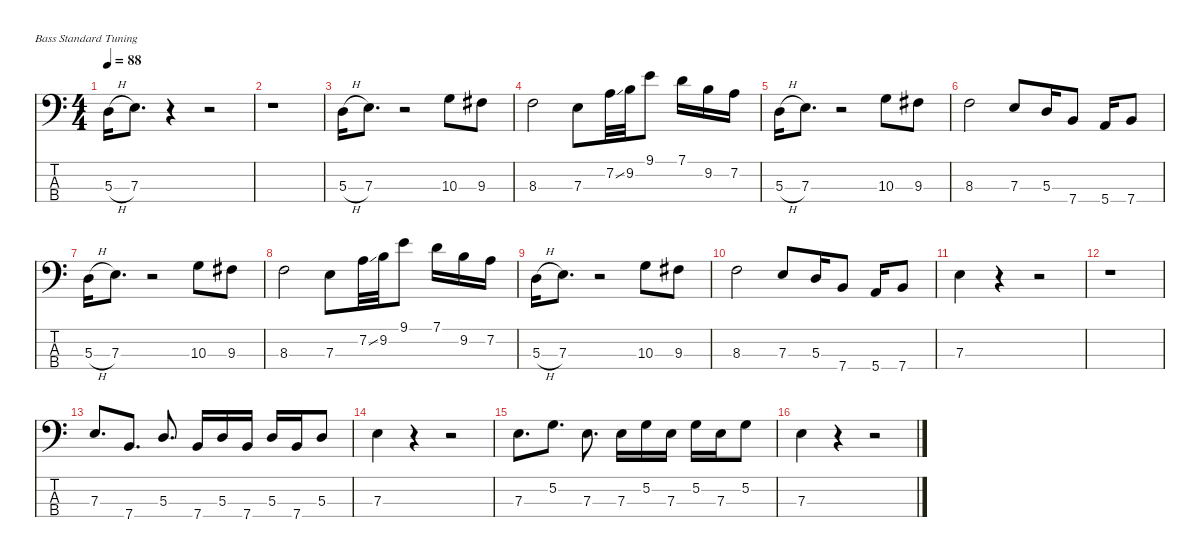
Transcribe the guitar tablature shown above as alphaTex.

\defaultSystemsLayout 4
\hideDynamics
\bracketExtendMode nobrackets
\singleTrackTrackNamePolicy hidden
\multiTrackTrackNamePolicy hidden
\firstSystemTrackNameMode fullname
\firstSystemTrackNameOrientation horizontal
\otherSystemsTrackNameOrientation horizontal
\track ("Bass" "el.bs.") {instrument electricbassfinger}
\staff {score tabs}
\tuning (G2 D2 A1 E1)
\ts (4 4)
\tempo 88
\clef f4
\ks c
5.3{h}.16{dy fff beam Down} 7.3.8{d beam Down} r.4{beam Down} r.2{beam Down} |
r.1{beam Down} |
5.3{h}.16{beam Down} 7.3.8{d beam Down} r.2{beam Down} 10.3.8{beam Down} 9.3{acc #}.8{beam Down} |
8.3.2{beam Down} 7.3.8{beam Down} 7.2{ss}.32{beam Down} 9.2.32{beam Down} 9.1.8{beam Down} 7.1.16{beam Down} 9.2.16{beam Down} 7.2.16{beam Down} |
5.3{h}.16{beam Down} 7.3.8{d beam Down} r.2{beam Down} 10.3.8{beam Down} 9.3{acc #}.8{beam Down} |
8.3.2{beam Down} 7.3.8{beam Up} 5.3.16{beam Up} 7.4.8{beam Up} 5.4.16{beam Up} 7.4.8{beam Up} |
5.3{h}.16{beam Down} 7.3.8{d beam Down} r.2{beam Down} 10.3.8{beam Down} 9.3{acc #}.8{beam Down} |
8.3.2{beam Down} 7.3.8{beam Down} 7.2{ss}.32{beam Down} 9.2.32{beam Down} 9.1.8{beam Down} 7.1.16{beam Down} 9.2.16{beam Down} 7.2.16{beam Down} |
5.3{h}.16{beam Down} 7.3.8{d beam Down} r.2{beam Down} 10.3.8{beam Down} 9.3{acc #}.8{beam Down} |
8.3.2{beam Down} 7.3.8{beam Up} 5.3.16{beam Up} 7.4.8{beam Up} 5.4.16{beam Up} 7.4.8{beam Up} |
7.3.4{beam Down} r.4{beam Down} r.2{beam Down} |
r.1{beam Down} |
7.3.8{d beam Up} 7.4.8{d beam Up} 5.3.8{d beam Up} 7.4.16{beam Up} 5.3.16{beam Up} 7.4.16{beam Up} 5.3.16{beam Up} 7.4.16{beam Up} 5.3.8{beam Up} |
7.3.4{beam Down} r.4{beam Down} r.2{beam Down} |
7.3.8{d beam Down} 5.2.8{d beam Down} 7.3.8{d beam Down} 7.3.16{beam Down} 5.2.16{beam Down} 7.3.16{beam Down} 5.2.16{beam Down} 7.3.16{beam Down} 5.2.8{beam Down} |
7.3.4{beam Down} r.4{beam Down} r.2{beam Down}
